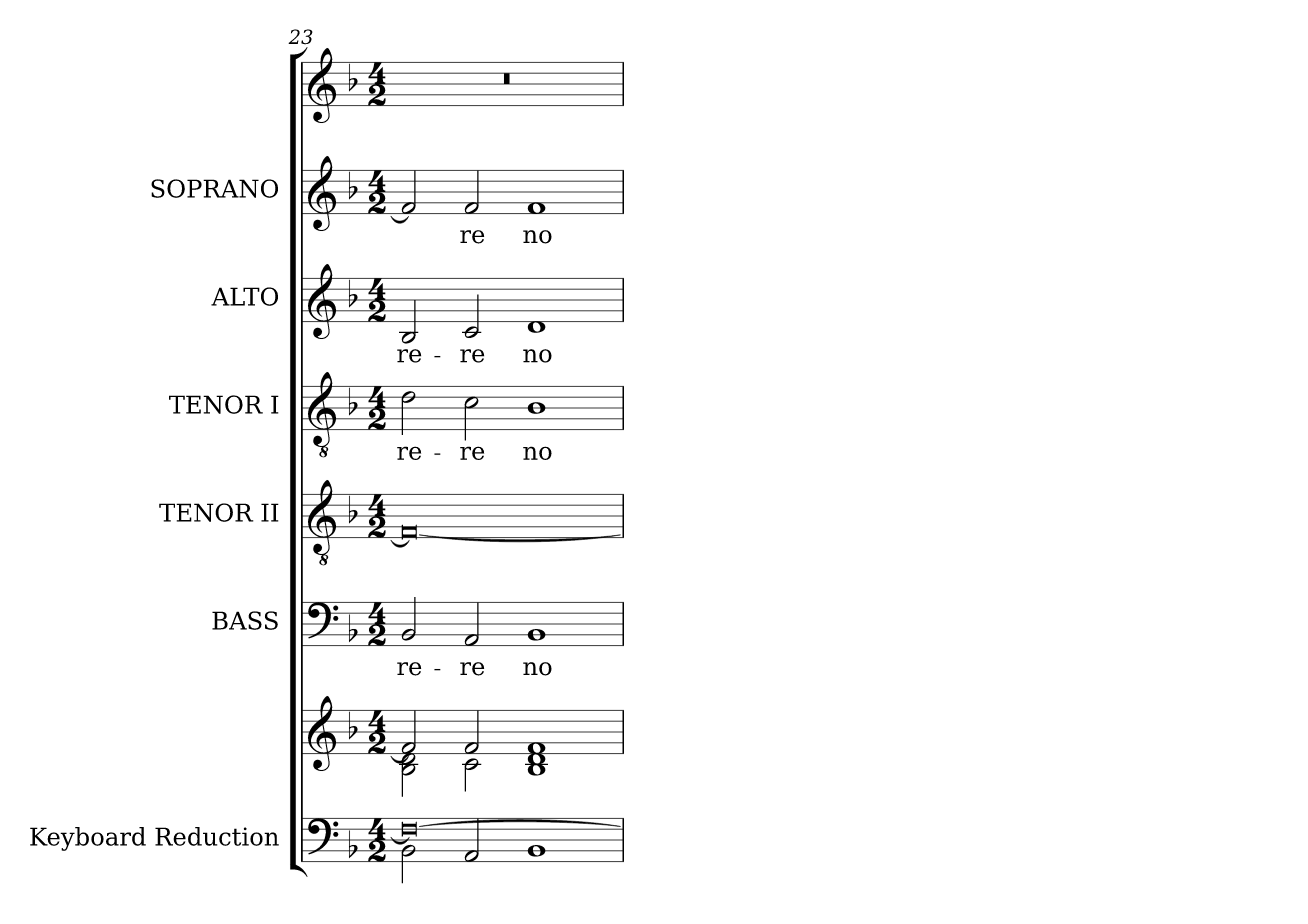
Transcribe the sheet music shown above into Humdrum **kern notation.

**kern	**kern	**kern	**text	**kern	**kern	**text	**kern	**text	**kern	**text	**kern
*part7	*part7	*part6	*part6	*part5	*part4	*part4	*part3	*part3	*part2	*part2	*part1
*staff8	*staff7	*staff6	*staff6	*staff5	*staff4	*staff4	*staff3	*staff3	*staff2	*staff2	*staff1
*I"Keyboard Reduction	*	*I"BASS	*	*I"TENOR II	*I"TENOR I	*	*I"ALTO	*	*I"SOPRANO	*	*
*I'Reduc.	*	*I'B.	*	*I'T. II	*I'T. I	*	*I'A.	*	*I'S.	*	*
*clefF4	*clefG2	*clefF4	*	*clefGv2	*clefGv2	*	*clefG2	*	*clefG2	*	*clefG2
*	*	*	*	*ITrd7c12	*ITrd7c12	*	*	*	*	*	*
*k[b-]	*k[b-]	*k[b-]	*	*k[b-]	*k[b-]	*	*k[b-]	*	*k[b-]	*	*k[b-]
*F:	*F:	*F:	*	*F:	*F:	*	*F:	*	*F:	*	*F:
*M4/2	*M4/2	*M4/2	*	*M4/2	*M4/2	*	*M4/2	*	*M4/2	*	*M4/2
=23	=23	=23	=23	=23	=23	=23	=23	=23	=23	=23	=23
*^	*^	*	*	*	*	*	*	*	*	*	*
!	!	!	!	!	!LO:LY:b:color=#000000	!	!	!	!	!	!	!	!
!	!	!	!	!	!	!	!	!LO:LY:b:color=#000000	!	!	!	!	!
!	!	!	!	!	!	!	!	!	!	!LO:LY:b:color=#000000	!	!	!LO:N:vis=1
0Fi_	2BB-i\	2fi/]	2B-i\ 2di	2BB-i/	-re-	0FFi_	2Di\	-re-	2B-i/	-re-	2fi/]	.	0r
!	!	!	!	!	!LO:LY:b:color=#000000	!	!	!	!	!	!	!	!
!	!	!	!	!	!	!	!	!LO:LY:b:color=#000000	!	!	!	!	!
!	!	!	!	!	!	!	!	!	!	!LO:LY:b:color=#000000	!	!	!
!	!	!	!	!	!	!	!	!	!	!	!	!LO:LY:b:color=#000000	!
.	2AAi/	2fi/	2ci\	2AAi/	-re	.	2Ci\	-re	2ci/	-re	2fi/	-re	.
!	!	!	!	!	!LO:LY:b:color=#000000	!	!	!	!	!	!	!	!
!	!	!	!	!	!	!	!	!LO:LY:b:color=#000000	!	!	!	!	!
!	!	!	!	!	!	!	!	!	!	!LO:LY:b:color=#000000	!	!	!
!	!	!	!	!	!	!	!	!	!	!	!	!LO:LY:b:color=#000000	!
.	1BB-i	1fi	1B-i 1di	1BB-i	no-	.	1BB-i	no-	1di	no-	1fi	no-	.
*v	*v	*	*	*	*	*	*	*	*	*	*	*	*
*	*v	*v	*	*	*	*	*	*	*	*	*	*
=	=	=	=	=	=	=	=	=	=	=	=
*-	*-	*-	*-	*-	*-	*-	*-	*-	*-	*-	*-
